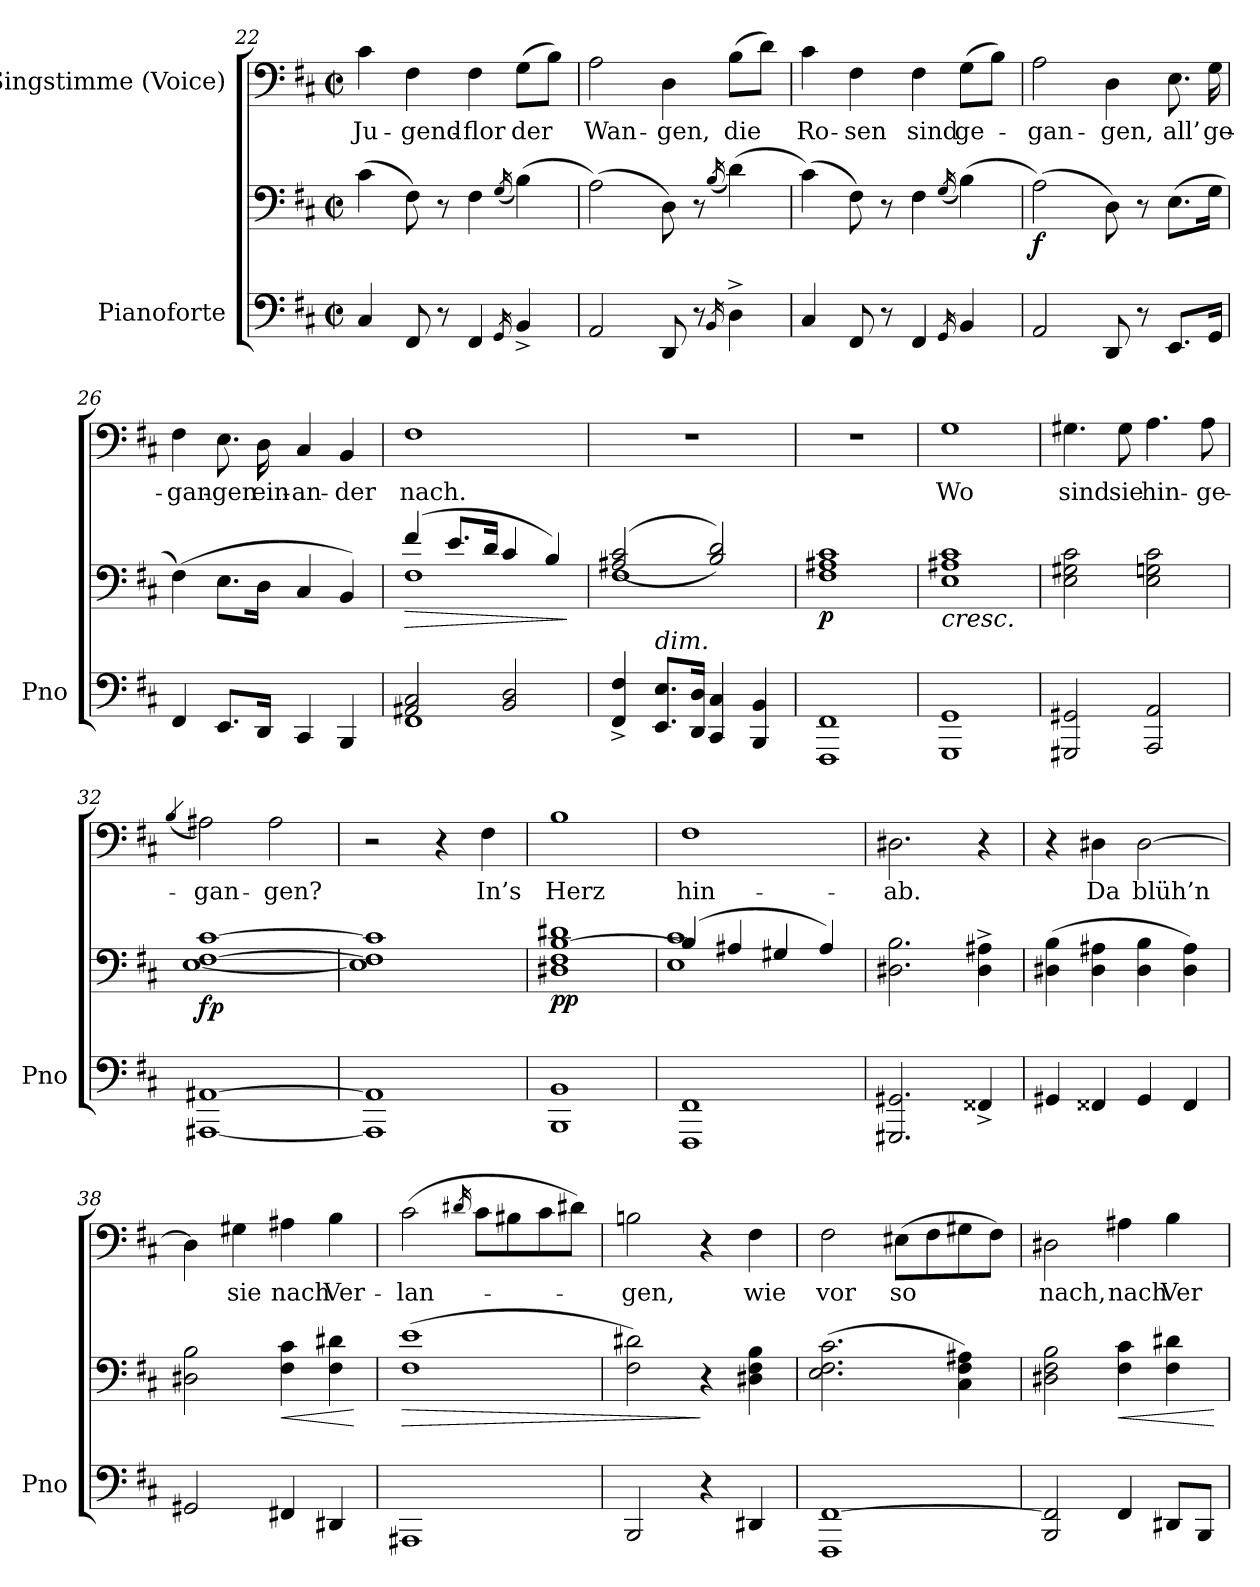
**kern	**kern	**dynam	**kern	**text
*part2	*part2	*part2	*part1	*part1
*staff3	*staff2	*staff2/3	*staff1	*staff1
*I"Pianoforte	*	*	*I"Singstimme (Voice)	*
*I'Pno	*	*	*	*
*clefF4	*clefF4	*	*clefF4	*
*k[f#c#]	*k[f#c#]	*	*k[f#c#]	*
*M2/2	*M2/2	*	*M2/2	*
*met(c|)	*met(c|)	*	*met(c|)	*
=22	=22	=22	=22	=22
4C#/	(4c#\	.	4c#\	Ju-
8FF#/	8F#\)	.	4F#\	-gend-
8r	8r	.	.	.
4FF#/	4F#\	.	4F#\	-flor
16qGG/	(16qG/	.	.	.
4BB^/	(4B\)	.	(8G\L	der
.	.	.	8B\J)	.
=23	=23	=23	=23	=23
2AA/	(2A\)	.	2A\	Wan-
8DD/	8D\)	.	4D\	-gen,
8r	8r	.	.	.
16qBB/	(16qB/	.	.	.
4D^\	(4d\)	.	(8B\L	die
.	.	.	8d\J)	.
=24	=24	=24	=24	=24
4C#/	(4c#\)	.	4c#\	Ro-
8FF#/	8F#\)	.	4F#\	-sen
8r	8r	.	.	.
4FF#/	4F#\	.	4F#\	sind
16qGG/	(16qG/	.	.	.
4BB/	(4B\)	.	(8G\L	ge-
.	.	.	8B\J)	.
=25	=25	=25	=25	=25
!	!	!LO:DY:b	!	!
2AA/	(2A\)	f	2A\	-gan-
8DD/	8D\)	.	4D\	-gen,
8r	8r	.	.	.
8.EE/L	(8.E\L	.	8.E\	all’
16GG/Jk	16G\Jk	.	16G\	ge-
=26	=26	=26	=26	=26
4FF#/	(4F#\)	.	4F#\	-gan-
8.EE/L	8.E\L	.	8.E\	-gen
16DD/Jk	16D\Jk	.	16D\	ein-
4CC#/	4C#/	.	4C#/	-an-
4BBB/	4BB/)	.	4BB/	-der
=27	=27	=27	=27	=27
*^	*	*	*	*
!	!	!	!LO:HP:b	!	!
*	*	*^	*	*	*
2AA#X/ 2C#/	1FF#	(4f#/	1F#	>	1F#	nach.
.	.	8.e/L	.	.	.	.
.	.	16d/Jk	.	.	.	.
2BB/ 2D/	.	4c#/	.	.	.	.
.	.	4B/)	.	.	.	.
*v	*v	*	*	*	*	*
*	*v	*v	*	*	*
.	.	]	.	.
=28	=28	=28	=28	=28
*	*^	*	*	*
4FF#/^ 4F#/^	((2A#X/ 2c#/	1F#	.	1r	.
!LO:TX:a:i:t=dim.	!	!	!	!	!
8.EE/ 8.E/L	.	.	.	.	.
16DD/ 16D/Jk	.	.	.	.	.
4CC#/ 4C#/	2B/ 2d/))	.	.	.	.
4BBB/ 4BB/	.	.	.	.	.
*	*v	*v	*	*	*
=29	=29	=29	=29	=29
!	!	!LO:DY:b	!	!
1FFF# 1FF#	1F# 1A#X 1c#	p	1r	.
=30	=30	=30	=30	=30
!	!LO:TX:b:i:t=cresc.	!	!	!
1GGG 1GG	1E 1A#X 1c#	.	1G	Wo
=31	=31	=31	=31	=31
2GGG#X/ 2GG#X/	2E\ 2G#X\ 2c#\	.	4.G#X\	sind
.	.	.	8G#\	sie
2AAA/ 2AA/	2E\ 2Gn\ 2c#\	.	4.A\	hin-
.	.	.	8A\	-ge-
=32	=32	=32	=32	=32
.	.	.	(4qB/	.
!	!	!LO:DY:b	!	!
[1AAA#X [1AA#X	[1E [1F# [1c#	fp	2A#X\)	-gan-
.	.	.	2A#\	-gen?
=33	=33	=33	=33	=33
1AAA#] 1AA#]	1E] 1F#] 1c#]	.	2r	.
.	.	.	4r	.
.	.	.	4F#\	In’s
=34	=34	=34	=34	=34
!	!	!LO:DY:b	!	!
1BBB 1BB	1D#X 1F# [1B 1d#X	pp	1B	Herz
=35	=35	=35	=35	=35
*	*^	*	*	*
1FFF# 1FF#	(4B/]	1E 1c#	.	1F#	hin-
.	4A#X/	.	.	.	.
.	4G#X/	.	.	.	.
.	4A#/)	.	.	.	.
*	*v	*v	*	*	*
=36	=36	=36	=36	=36
2.GGG#X/ 2.GG#X/	2.D#X\ 2.B\	.	2.D#X\	-ab.
4FF##X^</	4D#\^ 4A#X\^	.	4r	.
=37	=37	=37	=37	=37
4GG#X/	(4D#X\ 4B\	.	4r	.
4FF##X/	4D#\ 4A#X\	.	4D#X\	Da
4GG#/	4D#\ 4B\	.	[2D#\	blüh’n
4FF##/	4D#\ 4A#\)	.	.	.
=38	=38	=38	=38	=38
2GG#X/	2D#X\ 2B\	.	4D#\]	.
.	.	.	4G#X\	sie
!	!	!LO:HP:b	!	!
4FF#X/	4F#\ 4c#\	<	4A#X\	nach
4DD#X/	4F#\ 4d#X\	.	4B\	Ver-
.	.	[	.	.
=39	=39	=39	=39	=39
!	!	!LO:HP:b	!	!
1AAA#X	(1F# 1e	>	(2c#\	-lan-
.	.	.	16qd#X/	.
.	.	.	8c#\L	.
.	.	.	8B#X\	.
.	.	.	8c#\	.
.	.	.	8d#\J)	.
=40	=40	=40	=40	=40
2BBB/	2F#\ 2d#X\)	.	2Bn\	-gen,
4r	4r	]	4r	.
4DD#X/	4D#X\ 4F#\ 4B\	.	4F#\	wie
=41	=41	=41	=41	=41
1FFF# [1FF#	(2.E\ 2.F#\ 2.c#\	.	2F#\	vor
.	.	.	(8E#X\L	so
.	.	.	8F#\	.
.	4C#\ 4F#\ 4A#X\)	.	8G#X\	.
.	.	.	8F#\J)	.
=42	=42	=42	=42	=42
2BBB/ 2FF#/]	2D#X\ 2F#\ 2B\	.	2D#X\	nach,
!	!	!LO:HP:b	!	!
4FF#/	4F#\ 4c#\	<	4A#X\	nach
8DD#X/L	4F#\ 4d#X\	.	4B\	Ver-
8BBB/J	.	.	.	.
.	.	[	.	.
=	=	=	=	=
*-	*-	*-	*-	*-
